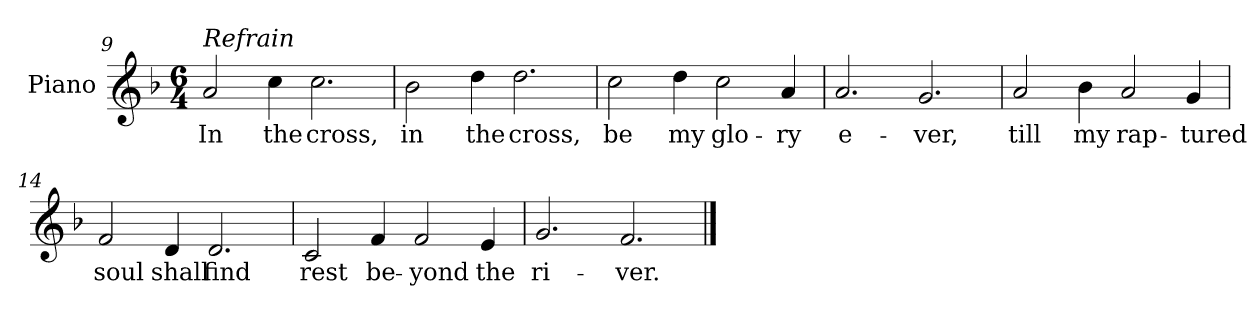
**kern	**text
*part1	*part1
*staff1	*staff1
*I"Piano	*
*I'Pno.	*
!!LO:LB:g=z
*clefG2	*
*k[b-]	*
*F:	*
*M6/4	*
=9	=9
!LO:TX:a:i:t=Refrain	!
!	!LO:LY:b:color=#000000
2ai/	In
!	!LO:LY:b:color=#000000
4cci\	the
!	!LO:LY:b:color=#000000
2.cci\	cross,
=10	=10
!	!LO:LY:b:color=#000000
2b-i\	in
!	!LO:LY:b:color=#000000
4ddi\	the
!	!LO:LY:b:color=#000000
2.ddi\	cross,
=11	=11
!	!LO:LY:b:color=#000000
2cci\	be
!	!LO:LY:b:color=#000000
4ddi\	my
!	!LO:LY:b:color=#000000
2cci\	glo-
!	!LO:LY:b:color=#000000
4ai/	-ry
!!LO:LB:g=z
=12	=12
!	!LO:LY:b:color=#000000
2.ai/	e-
!	!LO:LY:b:color=#000000
2.gi/	-ver,
=13	=13
!	!LO:LY:b:color=#000000
2ai/	till
!	!LO:LY:b:color=#000000
4b-i\	my
!	!LO:LY:b:color=#000000
2ai/	rap-
!	!LO:LY:b:color=#000000
4gi/	-tured
=14	=14
!	!LO:LY:b:color=#000000
2fi/	soul
!	!LO:LY:b:color=#000000
4di/	shall
!	!LO:LY:b:color=#000000
2.di/	find
!!LO:LB:g=z
=15	=15
!	!LO:LY:b:color=#000000
2ci/	rest
!	!LO:LY:b:color=#000000
4fi/	be-
!	!LO:LY:b:color=#000000
2fi/	-yond
!	!LO:LY:b:color=#000000
4ei/	the
=16	=16
!	!LO:LY:b:color=#000000
2.gi/	ri-
!	!LO:LY:b:color=#000000
2.fi/	-ver.
==	==
*-	*-
